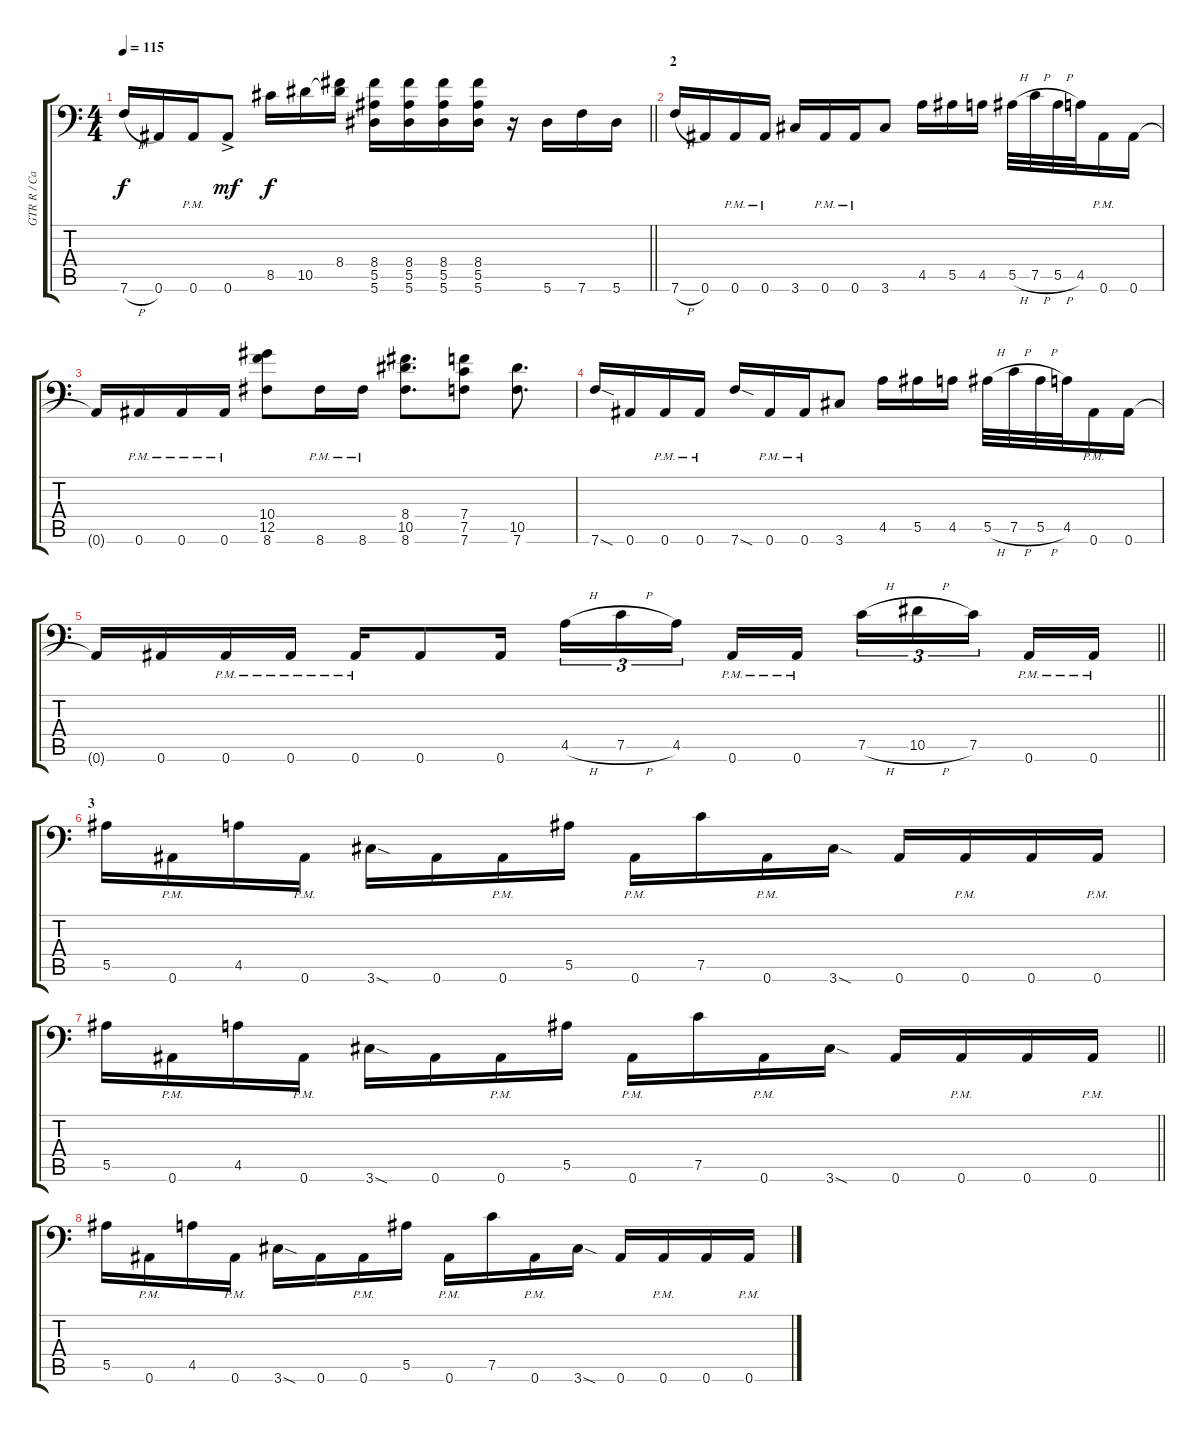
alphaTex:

\track ("GTR R / Carlos" "GTR R / Ca") {instrument overdrivenguitar}
\staff {score tabs}
\tuning (C4 G3 Eb3 Bb2 F2 Bb1) {hide}
\ts (4 4)
\tempo 115
\clef f4
\barLineRight lightlight
\ks c
7.6{h}.16{dy f} 0.6.16 0.6{pm}.16 0.6{ac}.8{dy mf} 8.5.16{dy f} 10.5.16 (8.4 10.5{t}).16 (8.4 5.5 5.6).16 (8.4 5.5 5.6).16 (8.4 5.5 5.6).16 (8.4 5.5 5.6).16 r.16 5.6.16 7.6.16 5.6.16 |
\section ("" "2")
7.6{h}.16 0.6.16 0.6{pm}.16 0.6{pm}.16 3.6.16 0.6{pm}.16 0.6{pm}.16 3.6.8 4.5.16 5.5.16 4.5.16 5.5{h}.32 7.5{h}.32 5.5{h}.32 4.5.32 0.6{pm}.16 0.6.16 |
0.6{t}.16 0.6{pm}.16 0.6{pm}.16 0.6{pm}.16 (10.4 12.5 8.6).8 8.6{pm}.16 8.6{pm}.16 (8.4 10.5 8.6).8{d} (7.4 7.5 7.6).8 (10.5 7.6).8{d} |
7.6{sod}.16 0.6.16 0.6{pm}.16 0.6{pm}.16 7.6{sod}.16 0.6{pm}.16 0.6{pm}.16 3.6.8 4.5.16 5.5.16 4.5.16 5.5{h}.32 7.5{h}.32 5.5{h}.32 4.5.32 0.6{pm}.16 0.6.16 |
\barLineRight lightlight
0.6{t}.16 0.6.16 0.6{pm}.16 0.6{pm}.16 0.6{pm}.16 0.6.8 0.6.16 4.5{h}.16{tu (3 2)} 7.5{h}.16{tu (3 2)} 4.5.16{tu (3 2) beam splitsecondary} 0.6{pm}.16 0.6{pm}.16 7.5{h}.16{tu (3 2)} 10.5{h}.16{tu (3 2)} 7.5.16{tu (3 2) beam splitsecondary} 0.6{pm}.16 0.6{pm}.16 |
\section ("" "3")
5.5.16 0.6{pm}.16 4.5.16 0.6{pm}.16 3.6{sod}.16 0.6.16 0.6{pm}.16 5.5.16 0.6{pm}.16 7.5.16 0.6{pm}.16 3.6{sod}.16 0.6.16 0.6{pm}.16 0.6.16 0.6{pm}.16 |
\barLineRight lightlight
5.5.16 0.6{pm}.16 4.5.16 0.6{pm}.16 3.6{sod}.16 0.6.16 0.6{pm}.16 5.5.16 0.6{pm}.16 7.5.16 0.6{pm}.16 3.6{sod}.16 0.6.16 0.6{pm}.16 0.6.16 0.6{pm}.16 |
5.5.16 0.6{pm}.16 4.5.16 0.6{pm}.16 3.6{sod}.16 0.6.16 0.6{pm}.16 5.5.16 0.6{pm}.16 7.5.16 0.6{pm}.16 3.6{sod}.16 0.6.16 0.6{pm}.16 0.6.16 0.6{pm}.16
